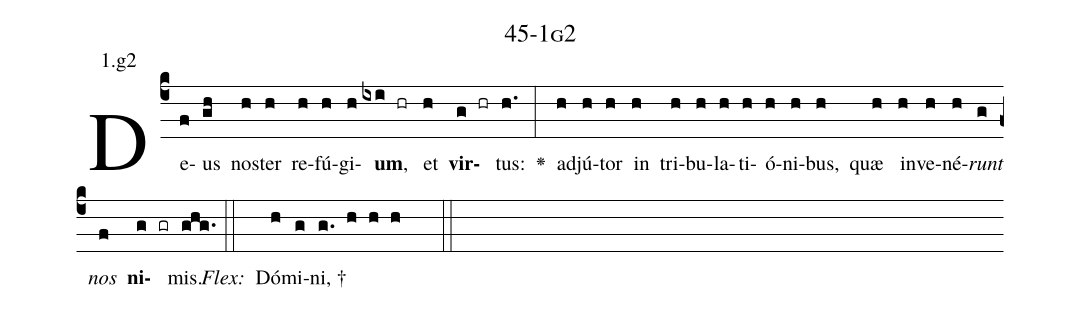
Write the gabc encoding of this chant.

name: 45-1g2;
annotation: 1.g2;
%%
(c4)De(f)us(gh) nos(h)ter(h) re(h)fú(h)gi(h)<b>um</b>,(ixi hr) et(h) <b>vir</b>(g hr)tus:(h.) <v>\greheightstar</v>(:) ad(h)jú(h)tor(h) in(h) tri(h)bu(h)la(h)ti(h)ó(h)ni(h)bus,(h) quæ(h) in(h)ve(h)né(h)<i>runt</i>(g) <i>nos</i>(f) <b>ni</b>(g gr)mis.(ghg.) (::)
<i>Flex:</i>()  Dó(h)mi(g)ni, †(g. h h h  ::)

%E(h) u(h) o(g) u(f) a(g) e.(ghg.) (::)
